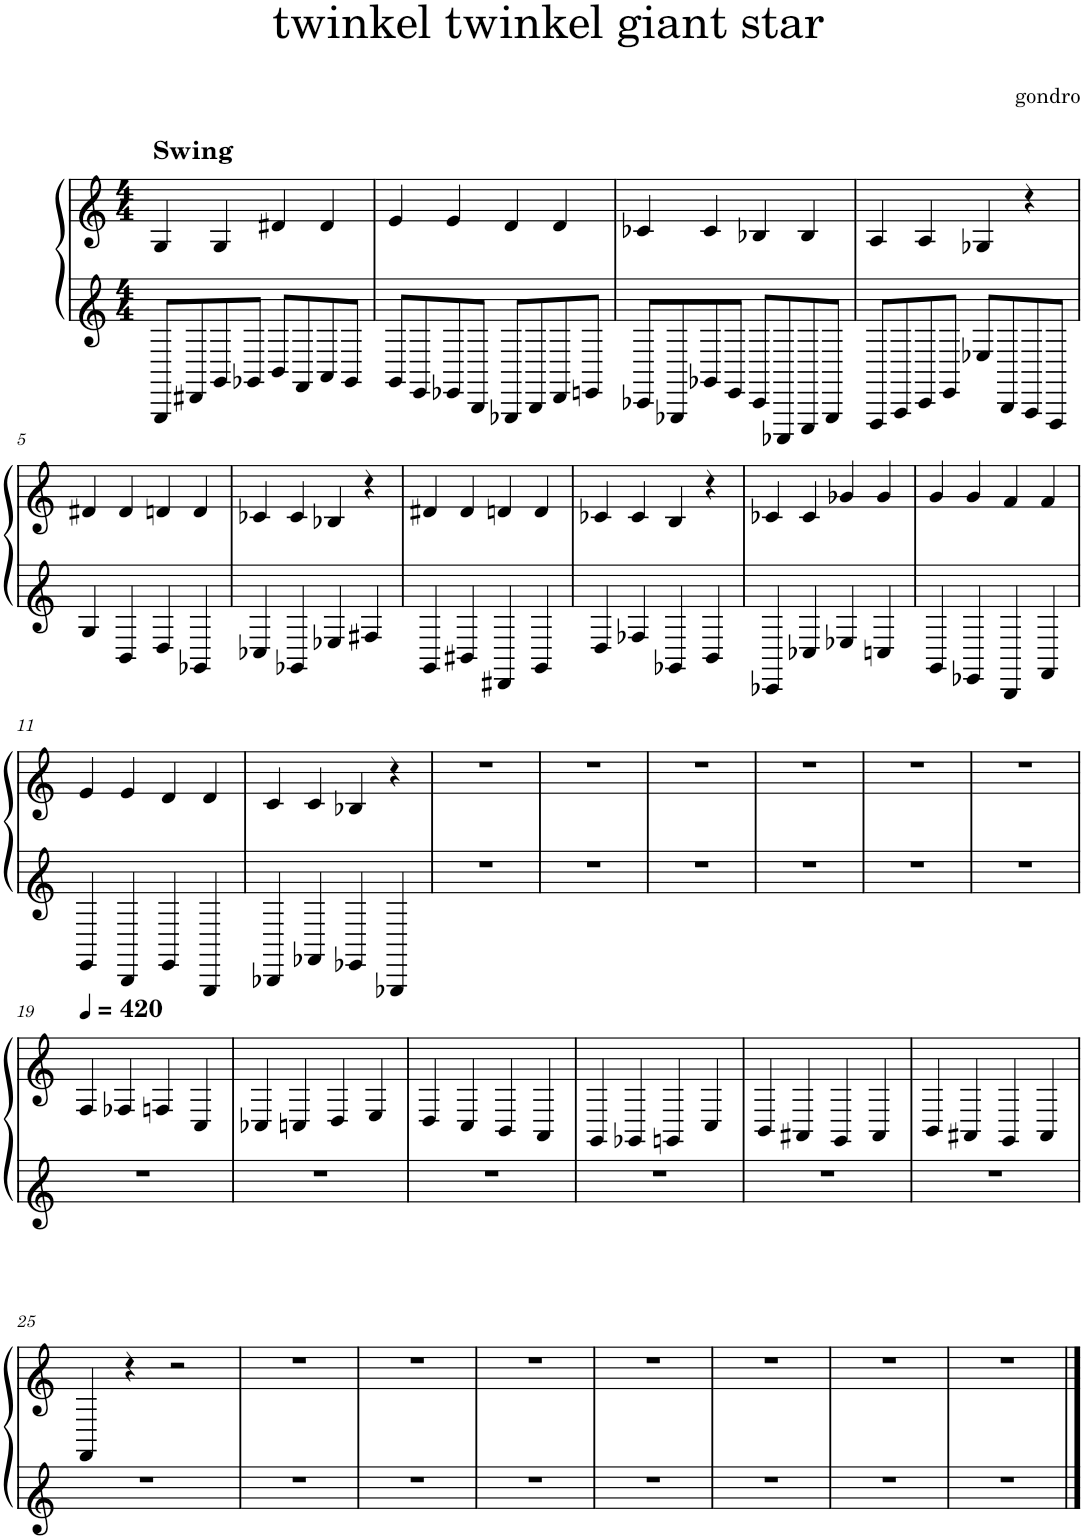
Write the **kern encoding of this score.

**kern	**kern
*part1	*part1
*staff2	*staff1
*I"Piano	*
*I'Pno.	*
*clefG1	*clefG1
*k[]	*k[]
*M4/4	*M4/4
=1	=1
!	!LO:TX:a:B:t=Swing
8BBB/L	4B/
8FF#X/	.
8BB/	4B/
8BB-X/J	.
8D/L	4f#X/
8AA/	.
8C/	4f#/
8BB-/J	.
=2	=2
8BB/L	4g/
8GG/	.
8GG-X/	4g/
8DD/J	.
8BBB-X/L	4f/
8DD/	.
8FF/	4f/
8GGn/J	.
=3	=3
8EE-X/L	4e-X/
8BBB-X/	.
8BB-X/	4e-/
8GG/J	.
8EE-/L	4d-X/
8EEE-X/	.
8GGG/	4d-/
8BBB-/J	.
=4	=4
8AAA/L	4c/
8CC/	.
8EE/	4c/
8GG/J	.
8G-X/L	4B-X/
8DD/	.
8CC/	4r
8AAA/J	.
!!LO:LB:g=z
=5	=5
4B/	4f#X/
4D/	4f#/
4F/	4fn/
4BB-X/	4f/
=6	=6
4E-X/	4e-X/
4BB-X/	4e-/
4G-X/	4d-X/
4A#X/	4r
=7	=7
4BB/	4f#X/
4D#X/	4f#/
4FF#X/	4fn/
4BB/	4f/
=8	=8
4F/	4e-X/
4A-X/	4e-/
4BB-X/	4d/
4D/	4r
=9	=9
4EE-X/	4e-X/
4E-X/	4e-/
4G-X/	4b-X/
4En/	4b-/
=10	=10
4BB/	4b/
4GG-X/	4b/
4DD/	4a/
4AA/	4a/
!!LO:LB:g=z
=11	=11
4GG/	4g/
4DD/	4g/
4GG/	4f/
4BBB/	4f/
=12	=12
4DD-X/	4e/
4AA-X/	4e/
4GG-X/	4d-X/
4BBB-X/	4r
=13	=13
1r	1r
=14	=14
1r	1r
=15	=15
1r	1r
=16	=16
1r	1r
=17	=17
1r	1r
=18	=18
1r	1r
!!LO:LB:g=z
=19	=19
*	*MM420
1r	4A/
.	4A-X/
.	4An/
.	4E/
=20	=20
1r	4E-X/
.	4En/
.	4F/
.	4G/
=21	=21
1r	4F/
.	4E/
.	4D/
.	4C/
=22	=22
1r	4BB/
.	4BB-X/
.	4BBn/
.	4E/
=23	=23
1r	4D/
.	4C#X/
.	4BB/
.	4C#/
=24	=24
1r	4D/
.	4C#X/
.	4BB/
.	4C#/
!!LO:LB:g=z
=25	=25
1r	4AA/
.	4r
.	2r
=26	=26
1r	1r
=27	=27
1r	1r
=28	=28
1r	1r
=29	=29
1r	1r
=30	=30
1r	1r
=31	=31
1r	1r
=32	=32
1r	1r
==	==
*-	*-
